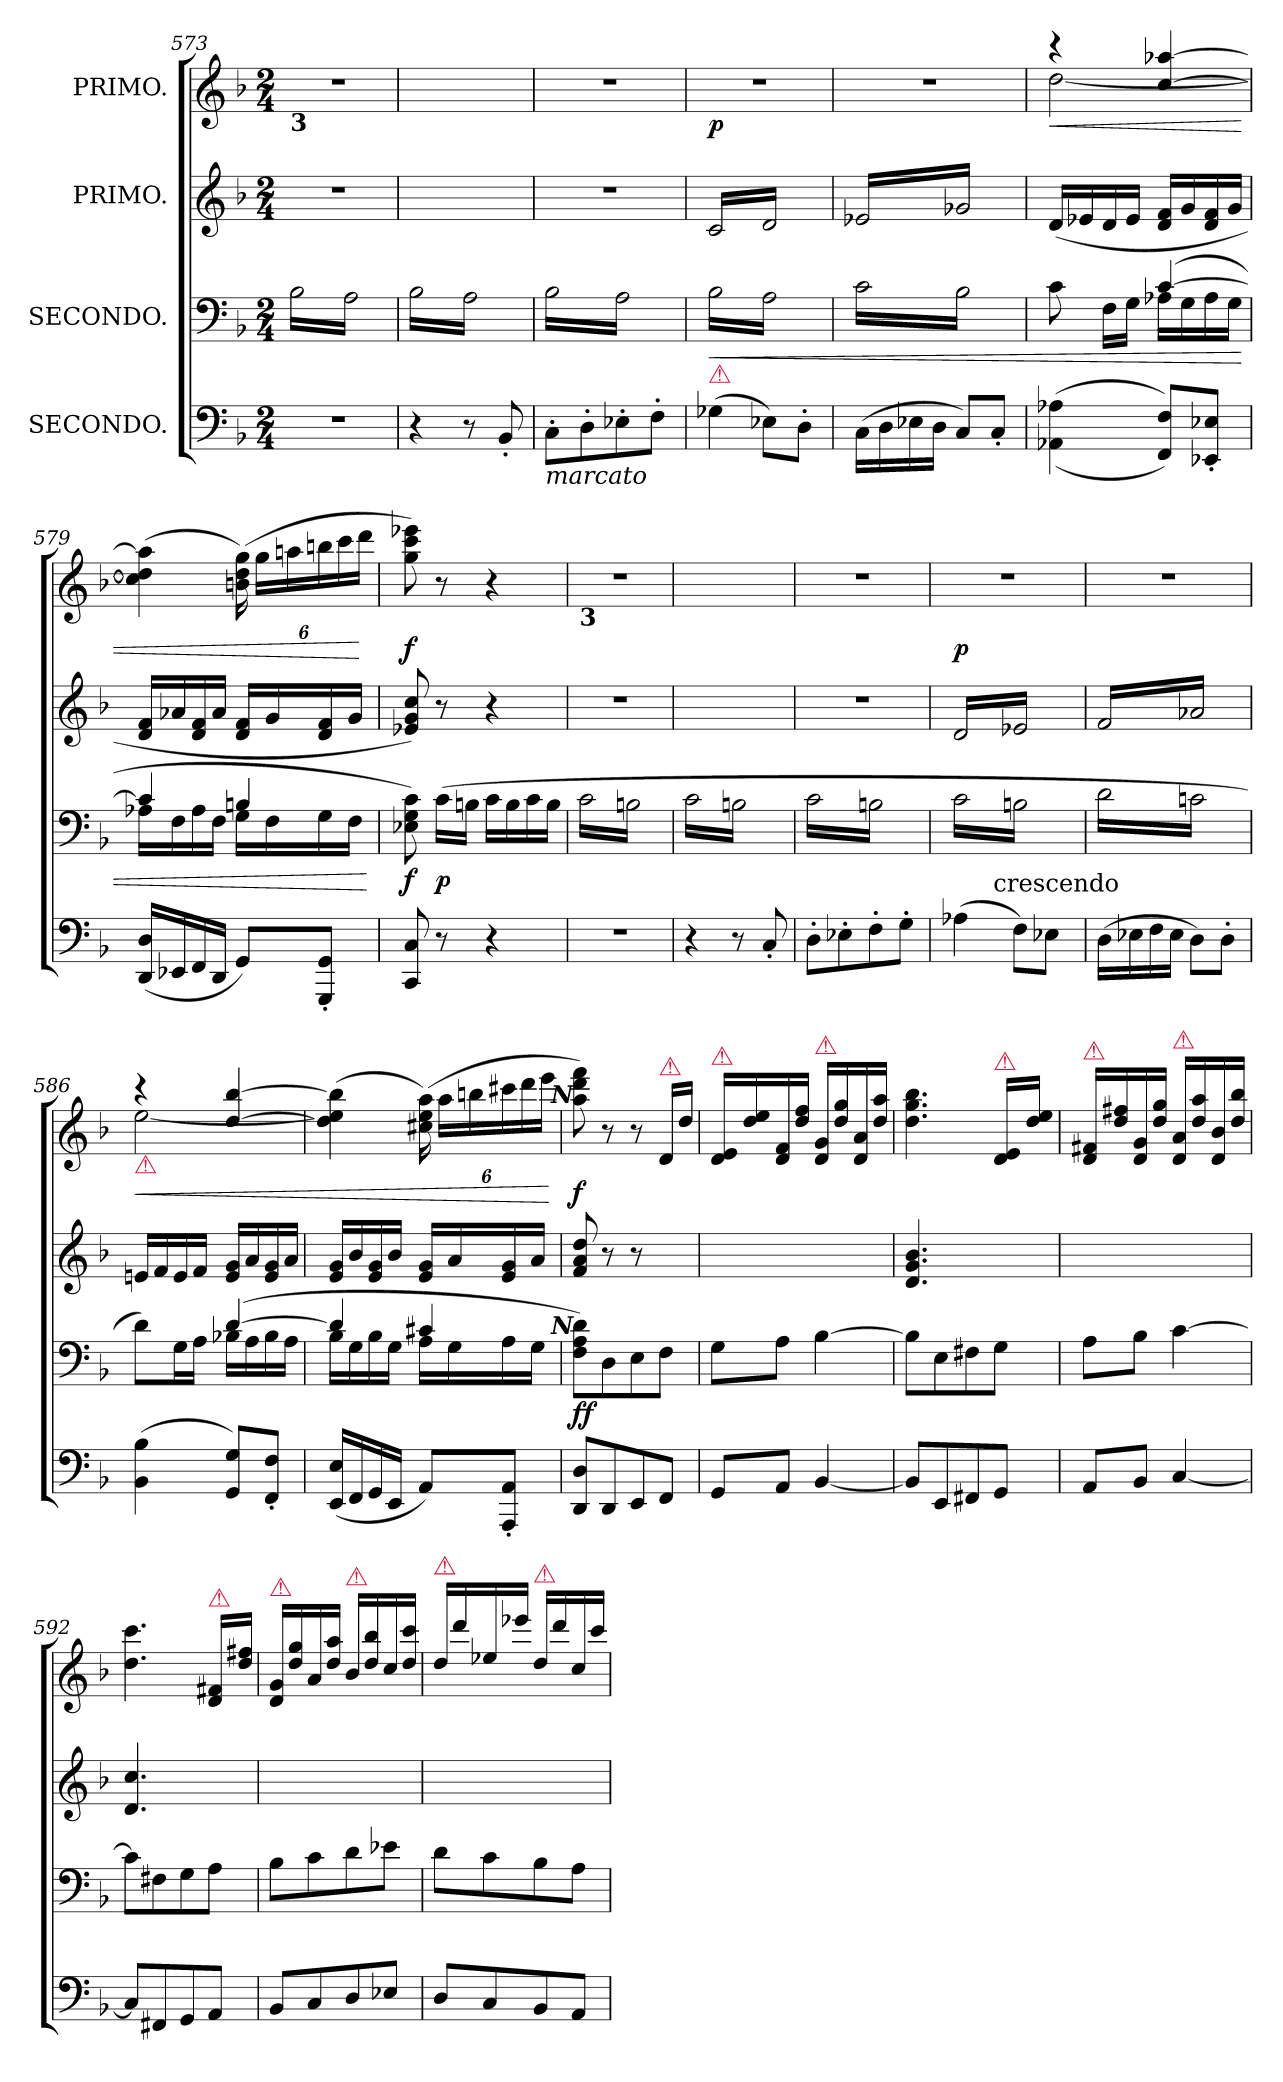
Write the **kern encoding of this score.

**kern	**kern	**dynam	**kern	**kern	**dynam
*part4	*part3	*part3	*part2	*part1	*part1
*staff4	*staff3	*staff3	*staff2	*staff1	*staff1
*I"SECONDO.	*I"SECONDO.	*	*I"PRIMO.	*I"PRIMO.	*
*clefF4	*clefF4	*	*clefG2	*clefG2	*
*k[b-]	*k[b-]	*	*k[b-]	*k[b-]	*
*M2/4	*M2/4	*	*M2/4	*M2/4	*
=573	=573	=573	=573	=573	=573
!	!	!	!	!LO:TX:b:B:t=3	!
!	!	!	!LO:N:vis=1	!LO:N:vis=1	!
*	*tremolo	*	*	*	*
2r	16B-\LL	.	2r	2r	.
.	16A\	.	.	.	.
.	16B-\	.	.	.	.
.	16A\	.	.	.	.
.	16B-\	.	.	.	.
.	16A\	.	.	.	.
.	16B-\	.	.	.	.
.	16A\JJ	.	.	.	.
=574	=574	=574	=574	=574	=574
4r	16B-\LL	.	2ryy	2ryy	.
.	16A\	.	.	.	.
.	16B-\	.	.	.	.
.	16A\	.	.	.	.
8r	16B-\	.	.	.	.
.	16A\	.	.	.	.
8BB-'/	16B-\	.	.	.	.
.	16A\JJ	.	.	.	.
=575	=575	=575	=575	=575	=575
!LO:TX:b:i:t=marcato	!	!	!	!	!
8C'\L	16B-\LL	.	2r	2r	.
.	16A\	.	.	.	.
8D'\	16B-\	.	.	.	.
.	16A\	.	.	.	.
8E-X'\	16B-\	.	.	.	.
.	16A\	.	.	.	.
8F'\J	16B-\	.	.	.	.
.	16A\JJ	.	.	.	.
=576	=576	=576	=576	=576	=576
!	!LO:TX:b:Bi:color=crimson:t=⚠	!	!	!	!
*	*	*	*tremolo	*	*
(4G-X\	16B-\LL	<	(16c/LL	2r	p
.	16A\	.	16d/	.	.
.	16B-\	.	16c/	.	.
.	16A\	.	16d/	.	.
8E-X\L)	16B-\	.	16c/	.	.
.	16A\	.	16d/	.	.
8D'\J	16B-\	.	16c/	.	.
.	16A\JJ	.	16d/JJ	.	.
=577	=577	=577	=577	=577	=577
(16C\LL	16c\LL	.	16e-X/LL	2r	.
16D\	16B-\	.	16g-X/)	.	.
16E-X\	16c\	.	16e-X/	.	.
16D\JJ	16B-\	.	16g-X/)	.	.
8C/L)	16c\	.	16e-X/	.	.
.	16B-\	.	16g-X/)	.	.
8C'/J	16c\	.	16e-X/	.	.
.	16B-\JJ	.	16g-X/)JJ	.	.
*	*	*	*Xtremolo	*	*
*	*Xtremolo	*	*	*	*
=578	=578	=578	=578	=578	=578
*	*^	*	*	*^	*
(<(>4AA-X\ 4A-X\	8c\	4ryy	.	(16d/LL	4r	[2dd\	<
.	.	.	.	16e-X/	.	.	.
.	16F\LL	.	.	16d/	.	.	.
.	16G\JJ	.	.	16e-/JJ	.	.	.
8FF/ 8F/L))	([4c/	16A-X\LL	.	16d/ 16f/LL	[4cc/ [4aa-X/	.	.
.	.	16G\	.	16g/	.	.	.
8EE-X'/ 8E-X'/J	.	16A-\	.	16d/ 16f/	.	.	.
.	.	16G\JJ	.	16g/JJ	.	.	.
*	*	*	*	*	*v	*v	*
=579	=579	=579	=579	=579	=579	=579
(16DD/ 16D/LL	4c/]	16A-X\LL	.	16d/ 16f/LL	(4cc]\ 4dd]\ 4aa-]\	.
16EE-X/	.	16F\	.	16a-X/	.	.
16FF/	.	16A-\	.	16d/ 16f/	.	.
16DD/JJ	.	16F\JJ	.	16a-/JJ	.	.
*	*	*	*	*	*Xbrackettup	*
8GG/L)	4Bn/	16G\LL	.	16d/ 16f/LL	(24bn\ 24dd\ 24gg\)	.
.	.	.	.	.	24gg\LL	.
.	.	16F\	.	16g/	.	.
.	.	.	.	.	24aan\	.
8GGG'/ 8GG'/J	.	16G\	.	16d/ 16f/	24bbn\	.
.	.	.	.	.	24ccc\	.
.	.	16F\JJ	.	16g/JJ	.	.
.	.	.	.	.	24ddd\JJ	[
*	*v	*v	*	*	*	*
.	.	[	.	.	.
=580	=580	=580	=580	=580	=580
8CC/ 8C/	8E-X\ 8G\ 8c\)	f	8e-X/ 8g/ 8cc/)	8gg\ 8ccc\ 8eee-X\)	f
8r	(16c\LL	p	8r	8r	.
.	16Bn\JJ	.	.	.	.
4r	16c\LL	.	4r	4r	.
.	16B\	.	.	.	.
.	16c\	.	.	.	.
.	16B\JJ	.	.	.	.
=581	=581	=581	=581	=581	=581
!	!	!	!	!LO:TX:b:B:t=3	!
!	!	!	!LO:N:vis=1	!LO:N:vis=1	!
*	*tremolo	*	*	*	*
2r	16c\LL	.	2r	2r	.
.	16Bn\	.	.	.	.
.	16c\	.	.	.	.
.	16Bn\	.	.	.	.
.	16c\	.	.	.	.
.	16Bn\	.	.	.	.
.	16c\	.	.	.	.
.	16Bn\JJ	.	.	.	.
=582	=582	=582	=582	=582	=582
4r	16c\LL	.	2ryy	2ryy	.
.	16Bn\	.	.	.	.
.	16c\	.	.	.	.
.	16Bn\	.	.	.	.
8r	16c\	.	.	.	.
.	16Bn\	.	.	.	.
8C'/	16c\	.	.	.	.
.	16Bn\JJ	.	.	.	.
=583	=583	=583	=583	=583	=583
8D'\L	16c\LL	.	2r	2r	.
.	16Bn\	.	.	.	.
8E-X'\	16c\	.	.	.	.
.	16Bn\	.	.	.	.
8F'\	16c\	.	.	.	.
.	16Bn\	.	.	.	.
8G'\J	16c\	.	.	.	.
.	16Bn\JJ	.	.	.	.
=584	=584	=584	=584	=584	=584
*	*^	*	*	*	*
*	*	*	*	*tremolo	*	*
(4A-X\	16c\LL	8.ryy	.	(16d/LL	2r	p
.	16Bn\	.	.	16e-X/	.	.
.	16c\	.	.	16d/	.	.
!	!	!LO:TX:c:t=crescendo	!	!	!	!
.	16Bn\	4ryy	.	16e-X/	.	.
8F\L)	16c\	.	.	16d/	.	.
.	16Bn\	.	.	16e-X/	.	.
8E-X\J	16c\	.	.	16d/	.	.
.	16Bn\JJ	16ryy	.	16e-X/JJ	.	.
*	*v	*v	*	*	*	*
=585	=585	=585	=585	=585	=585
(16D\LL	16d\LL	.	16f/LL	2r	.
16E-X\	16cn\	.	16a-X/)	.	.
16F\	16d\	.	16f/	.	.
16E-\JJ	16cn\	.	16a-X/)	.	.
8D\L)	16d\	.	16f/	.	.
.	16cn\	.	16a-X/)	.	.
8D'\J	16d\	.	16f/	.	.
.	16cn\JJ	.	16a-X/)JJ	.	.
*	*	*	*Xtremolo	*	*
*	*Xtremolo	*	*	*	*
=586	=586	=586	=586	=586	=586
*	*^	*	*	*^	*
!	!	!	!	!	!LO:TX:b:Bi:color=crimson:t=⚠	!	!
(4BB-\ 4B-\	8d\L)	4ryy	.	16en/LL	4r	[2ee\	<
.	.	.	.	16f/	.	.	.
.	16G\L	.	.	16e/	.	.	.
.	16A\JJ	.	.	16f/JJ	.	.	.
8GG/ 8G/L)	([4d/	16B-X\LL	.	16e/ 16g/LL	[4dd/ [4bb-/	.	.
.	.	16A\	.	16a/	.	.	.
8FF'/ 8F'/J	.	16B-\	.	16e/ 16g/	.	.	.
.	.	16A\JJ	.	16a/JJ	.	.	.
*	*	*	*	*	*v	*v	*
=587	=587	=587	=587	=587	=587	=587
(16EE/ 16E/LL	4d/]	16B-\LL	.	16e/ 16g/LL	(4dd]\ 4ee]\ 4bb-]\	.
16FF/	.	16G\	.	16b-/	.	.
16GG/	.	16B-\	.	16e/ 16g/	.	.
16EE/JJ	.	16G\JJ	.	16b-/JJ	.	.
8AA/L)	4c#X/	16A\LL	.	16e/ 16g/LL	(24cc#X\ 24ee\ 24aa\)	.
.	.	.	.	.	24aa\LL	.
.	.	16G\	.	16a/	.	.
.	.	.	.	.	24bbn\	.
8AAA'/ 8AA'/J	.	16A\	.	16e/ 16g/	24ccc#X\	.
.	.	.	.	.	24ddd\	.
.	.	16G\JJ	.	16a/JJ	.	.
.	.	.	.	.	24eee\JJ	.
*	*v	*v	*	*	*	*
.	.	.	.	.	[
=588	=588	=588	=588	=588	=588
!	!	!	!	!LO:TX:a:Bi:rj:t=N	!
!	!LO:TX:a:Bi:rj:t=N	!	!	!	!
8DD/ 8D/L	8F\ 8A\ 8d\L)	ff	8f/ 8a/ 8dd/	8aa\ 8ddd\ 8fff\)	f
8DD/	8D\	.	8r	8r	.
8EE/	8E\	.	8r	8r	.
!	!	!	!	!LO:TX:a:color=crimson:t=⚠	!
8FF/J	8F\J	.	8ryy	16d/LL	.
.	.	.	.	16dd\JJ	.
=589	=589	=589	=589	=589	=589
!	!	!	!	!LO:TX:a:color=crimson:t=⚠	!
8GG/L	8G\L	.	2ryy	16d/ 16e/LL	.
.	.	.	.	16dd\ 16ee\	.
8AA/J	8A\J	.	.	16d/ 16f/	.
.	.	.	.	16dd\ 16ff\JJ	.
!	!	!	!	!LO:TX:a:color=crimson:t=⚠	!
[4BB-/	[4B-\	.	.	16d/ 16g/LL	.
.	.	.	.	16dd\ 16gg\	.
.	.	.	.	16d/ 16a/	.
.	.	.	.	16dd\ 16aa\JJ	.
=590	=590	=590	=590	=590	=590
8BB-/L]	8B-\L]	.	4.d/ 4.g/ 4.b-/	4.dd\ 4.gg\ 4.bb-\	.
8EE/	8E\	.	.	.	.
8FF#X/	8F#X\	.	.	.	.
!	!	!	!	!LO:TX:a:color=crimson:t=⚠	!
8GG/J	8G\J	.	8ryy	16d/ 16e/LL	.
.	.	.	.	16dd\ 16ee\JJ	.
=591	=591	=591	=591	=591	=591
!	!	!	!	!LO:TX:a:color=crimson:t=⚠	!
8AA/L	8A\L	.	2ryy	16d/ 16f#X/LL	.
.	.	.	.	16dd\ 16ff#X\	.
8BB-/J	8B-\J	.	.	16d/ 16g/	.
.	.	.	.	16dd\ 16gg\JJ	.
!	!	!	!	!LO:TX:a:color=crimson:t=⚠	!
[4C/	[4c\	.	.	16d/ 16a/LL	.
.	.	.	.	16dd\ 16aa\	.
.	.	.	.	16d/ 16b-/	.
.	.	.	.	16dd\ 16bb-\JJ	.
=592	=592	=592	=592	=592	=592
8C/L]	8c\L]	.	4.d/ 4.cc/	4.dd\ 4.ccc\	.
8FF#X/	8F#X\	.	.	.	.
8GG/	8G\	.	.	.	.
!	!	!	!	!LO:TX:a:color=crimson:t=⚠	!
8AA/J	8A\J	.	8ryy	16d/ 16f#X/LL	.
.	.	.	.	16dd\ 16ff#X\JJ	.
=593	=593	=593	=593	=593	=593
!	!	!	!	!LO:TX:a:color=crimson:t=⚠	!
8BB-/L	8B-\L	.	2ryy	16d/ 16g/LL	.
.	.	.	.	16dd\ 16gg\	.
8C/	8c\	.	.	16a/	.
.	.	.	.	16dd\ 16aa\JJ	.
!	!	!	!	!LO:TX:a:color=crimson:t=⚠	!
8D/	8d\	.	.	16b-/LL	.
.	.	.	.	16dd\ 16bb-\	.
8E-X/J	8e-X\J	.	.	16cc/	.
.	.	.	.	16dd\ 16ccc\JJ	.
=594	=594	=594	=594	=594	=594
!	!	!	!	!LO:TX:a:color=crimson:t=⚠	!
8D/L	8d\L	.	2ryy	16dd/LL	.
.	.	.	.	16ddd\	.
8C/	8c\	.	.	16ee-X/	.
.	.	.	.	16eee-X\JJ	.
!	!	!	!	!LO:TX:a:color=crimson:t=⚠	!
8BB-/	8B-\	.	.	16dd/LL	.
.	.	.	.	16ddd\	.
8AA/J	8A\J	.	.	16cc/	.
.	.	.	.	16ccc\JJ	.
=	=	=	=	=	=
*-	*-	*-	*-	*-	*-
